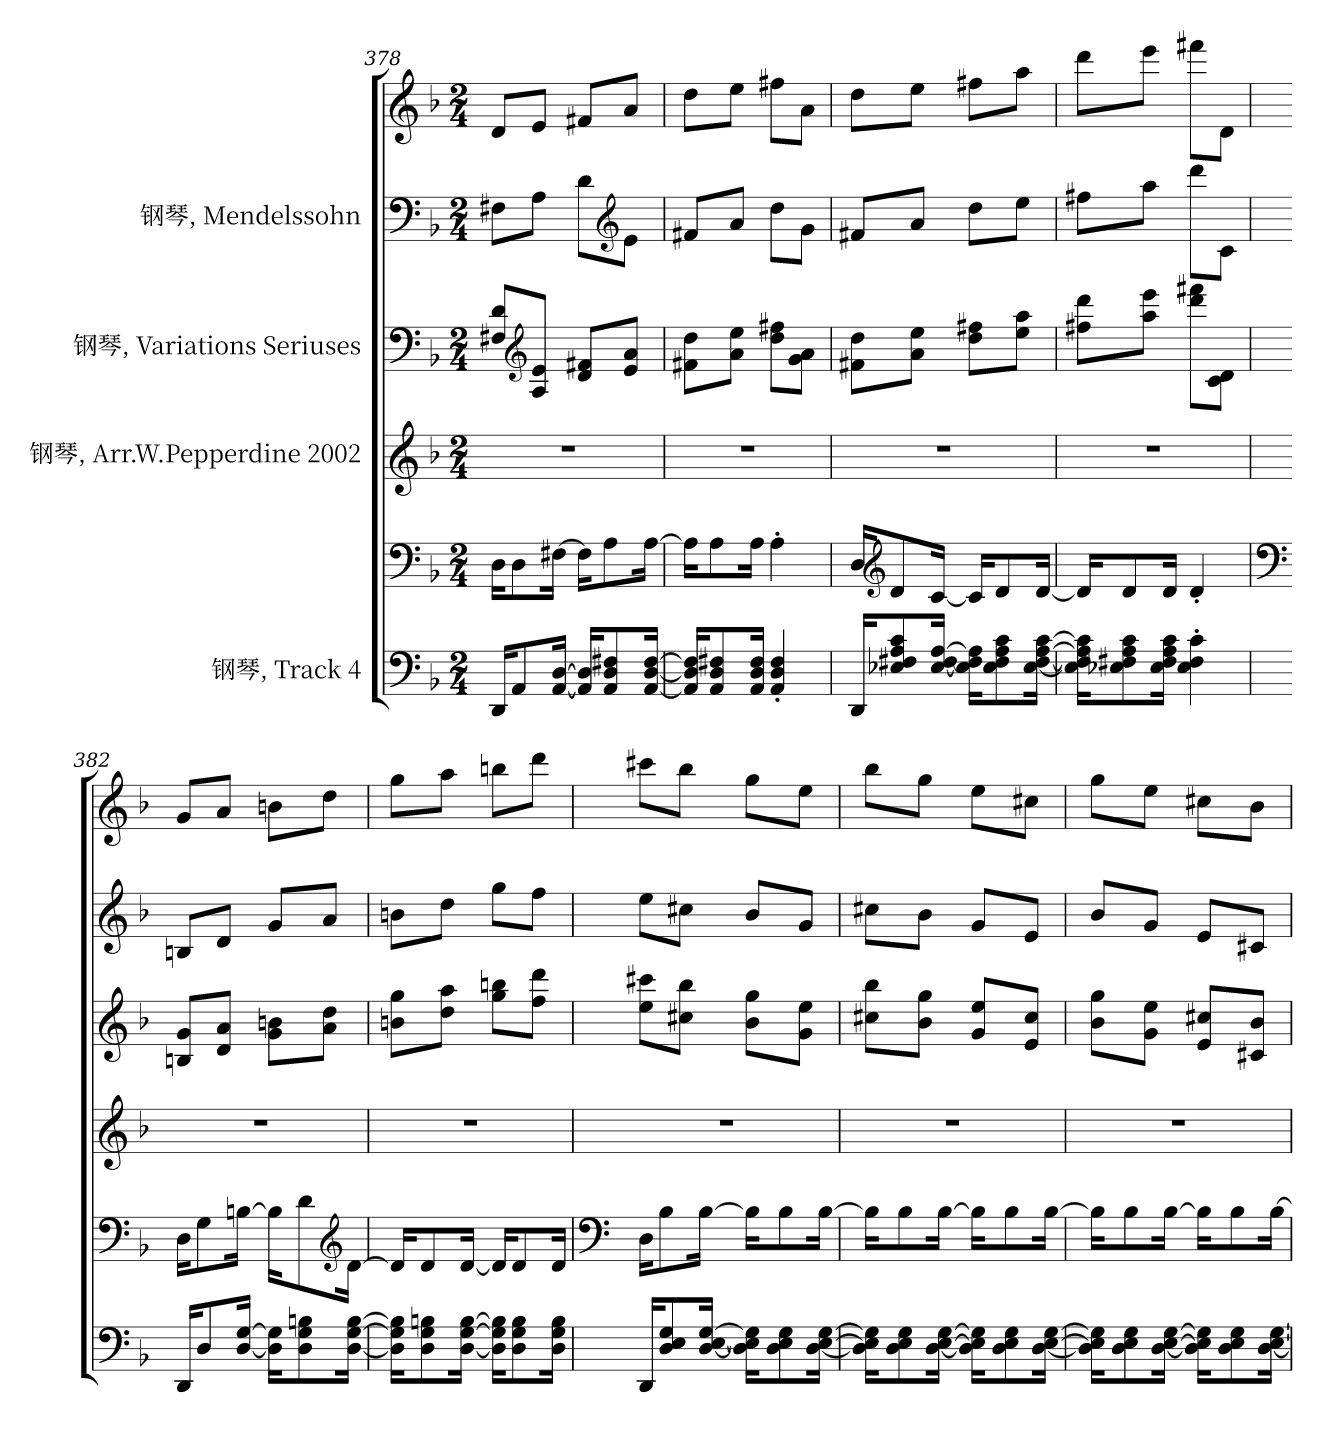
**kern	**kern	**kern	**kern	**kern	**kern
*part4	*part4	*part3	*part2	*part1	*part1
*staff6	*staff5	*staff4	*staff3	*staff2	*staff1
*I"钢琴, Track 4	*	*I"钢琴, Arr.W.Pepperdine 2002	*I"钢琴, Variations Seriuses	*I"钢琴, Mendelssohn	*
*clefF4	*clefF4	*clefG2	*clefF4	*clefF4	*clefG2
*k[b-]	*k[b-]	*k[b-]	*k[b-]	*k[b-]	*k[b-]
*M2/4	*M2/4	*M2/4	*M2/4	*M2/4	*M2/4
=378	=378	=378	=378	=378	=378
16DD/KL	16D\KL	2r	8F#X/ 8d/L	8F#X\L	8d/L
8AA/	8D\	.	.	.	.
*	*	*	*clefG2	*	*
.	.	.	8A/ 8e/J	8A\J	8e/J
[16AA/ [16D/Jk	[16F#X\Jk	.	.	.	.
16AA/] 16D/]KL	16F#\KL]	.	8d/ 8f#X/L	8d\L	8f#X/L
8AA/ 8D/ 8F#X/	8A\	.	.	.	.
*	*	*	*	*clefG2	*
.	.	.	8e/ 8a/J	8e\J	8a/J
[16AA/ [16D/ [16F#/Jk	[16A\Jk	.	.	.	.
=379	=379	=379	=379	=379	=379
16AA/] 16D/] 16F#/]KL	16A\KL]	2r	8f#X\ 8dd\L	8f#X/L	8dd\L
8AA/ 8D/ 8F#X/	8A\	.	.	.	.
.	.	.	8a\ 8ee\J	8a/J	8ee\J
16AA/ 16D/ 16F#/Jk	16A\Jk	.	.	.	.
4AA/' 4D/' 4F#/'	4A'\	.	8dd\ 8ff#X\L	8dd\L	8ff#X\L
.	.	.	8g\ 8a\J	8g\J	8a\J
=380	=380	=380	=380	=380	=380
16DD/KL	16D/KL	2r	8f#X\ 8dd\L	8f#X/L	8dd\L
*	*clefG2	*	*	*	*
8E-X/ 8F#X/ 8A/ 8c/	8d/	.	.	.	.
.	.	.	8a\ 8ee\J	8a/J	8ee\J
[16E-/ [16F#/ [16A/Jk	[16c/Jk	.	.	.	.
16E-\] 16F#\] 16A\]KL	16c/KL]	.	8dd\ 8ff#X\L	8dd\L	8ff#X\L
8E-\ 8F#\ 8A\ 8c\	8d/	.	.	.	.
.	.	.	8ee\ 8aa\J	8ee\J	8aa\J
[16E-\ [16F#\ [16A\ [16c\Jk	[16d/Jk	.	.	.	.
!!LO:PB:g=z
=381	=381	=381	=381	=381	=381
16E-\] 16F#\] 16A\] 16c\]KL	16d/KL]	2r	8ff#X\ 8ddd\L	8ff#X\L	8ddd\L
8E-X\ 8F#X\ 8A\ 8c\	8d/	.	.	.	.
.	.	.	8aa\ 8eee\J	8aa\J	8eee\J
16E-\ 16F#\ 16A\ 16c\Jk	16d/Jk	.	.	.	.
4E-\' 4F#\' 4c\'	4d'/	.	8ddd\ 8fff#X\L	8ddd\L	8fff#X\L
.	.	.	8c\ 8d\J	8c\J	8d\J
=382	=382	=382	=382	=382	=382
*	*clefF4	*	*	*	*
*	*	*	*	*	*MM100
16DD/KL	16D\KL	2r	8Bn/ 8g/L	8Bn/L	8g/L
8D/	8G\	.	.	.	.
.	.	.	8d/ 8a/J	8d/J	8a/J
[16D/ [16G/Jk	[16Bn\Jk	.	.	.	.
16D\] 16G\]KL	16B\KL]	.	8g\ 8bn\L	8g/L	8bn\L
8D\ 8G\ 8Bn\	8d\	.	.	.	.
.	.	.	8a\ 8dd\J	8a/J	8dd\J
*	*clefG2	*	*	*	*
[16D\ [16G\ [16B\Jk	[16d\Jk	.	.	.	.
=383	=383	=383	=383	=383	=383
16D\] 16G\] 16B\]KL	16d/KL]	2r	8bn\ 8gg\L	8bn\L	8gg\L
8D\ 8G\ 8Bn\	8d/	.	.	.	.
.	.	.	8dd\ 8aa\J	8dd\J	8aa\J
[16D\ [16G\ [16B\Jk	[16d/Jk	.	.	.	.
16D\] 16G\] 16B\]KL	16d/KL]	.	8gg\ 8bbn\L	8gg\L	8bbn\L
8D\ 8G\ 8B\	8d/	.	.	.	.
.	.	.	8ff\ 8ddd\J	8ff\J	8ddd\J
16D\ 16G\ 16B\Jk	16d/Jk	.	.	.	.
=384	=384	=384	=384	=384	=384
*	*clefF4	*	*	*	*
16DD/KL	16D\KL	2r	8ee\ 8ccc#X\L	8ee\L	8ccc#X\L
8D/ 8E/ 8G/	8B-\	.	.	.	.
.	.	.	8cc#X\ 8bb-\J	8cc#X\J	8bb-\J
[16D/ [16E/ [16G/Jk	[16B-\Jk	.	.	.	.
16D\] 16E\] 16G\]KL	16B-\KL]	.	8b-\ 8gg\L	8b-/L	8gg\L
8D\ 8E\ 8G\	8B-\	.	.	.	.
.	.	.	8g\ 8ee\J	8g/J	8ee\J
[16D\ [16E\ [16G\Jk	[16B-\Jk	.	.	.	.
!!LO:LB:g=z
=385	=385	=385	=385	=385	=385
16D\] 16E\] 16G\]KL	16B-\KL]	2r	8cc#X\ 8bb-\L	8cc#X\L	8bb-\L
8D\ 8E\ 8G\	8B-\	.	.	.	.
.	.	.	8b-\ 8gg\J	8b-\J	8gg\J
[16D\ [16E\ [16G\Jk	[16B-\Jk	.	.	.	.
16D\] 16E\] 16G\]KL	16B-\KL]	.	8g/ 8ee/L	8g/L	8ee\L
8D\ 8E\ 8G\	8B-\	.	.	.	.
.	.	.	8e/ 8cc#/J	8e/J	8cc#X\J
[16D\ [16E\ [16G\Jk	[16B-\Jk	.	.	.	.
=386	=386	=386	=386	=386	=386
16D\] 16E\] 16G\]KL	16B-\KL]	2r	8b-\ 8gg\L	8b-/L	8gg\L
8D\ 8E\ 8G\	8B-\	.	.	.	.
.	.	.	8g\ 8ee\J	8g/J	8ee\J
[16D\ [16E\ [16G\Jk	[16B-\Jk	.	.	.	.
16D\] 16E\] 16G\]KL	16B-\KL]	.	8e/ 8cc#X/L	8e/L	8cc#X\L
8D\ 8E\ 8G\	8B-\	.	.	.	.
.	.	.	8c#X/ 8b-/J	8c#X/J	8b-\J
[16D\ [16E\ [16G\Jk	[16B-\Jk	.	.	.	.
=	=	=	=	=	=
*-	*-	*-	*-	*-	*-
